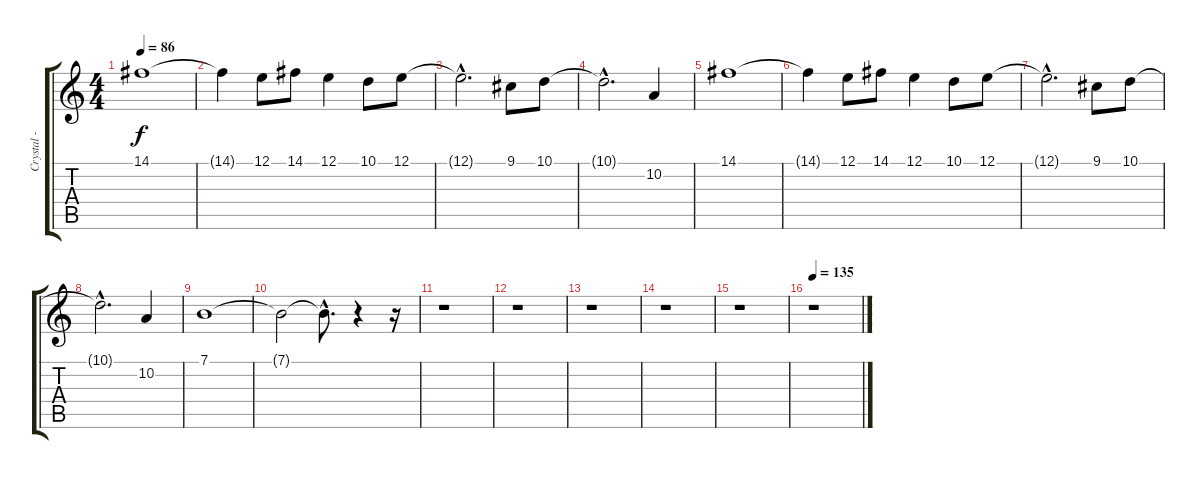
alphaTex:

\track ("Crystal - Sherinian" "Crystal - ") {instrument fx3crystal}
\staff {score tabs}
\tuning (E4 B3 G3 D3 A2 E2) {hide}
\ts (4 4)
\tempo 86
\clef g2
\ks c
14.1.1{dy f} |
14.1{t}.4 12.1.8 14.1.8 12.1.4 10.1.8 12.1.8 |
12.1{hac t}.2{d} 9.1.8 10.1.8 |
10.1{hac t}.2{d} 10.2.4 |
14.1.1 |
14.1{t}.4 12.1.8 14.1.8 12.1.4 10.1.8 12.1.8 |
12.1{hac t}.2{d} 9.1.8 10.1.8 |
10.1{hac t}.2{d} 10.2.4 |
7.1.1 |
7.1{t}.2 7.1{hac t}.8{d} r.4 r.16 |
r.1 |
r.1 |
r.1 |
r.1 |
r.1 |
\tempo 135
r.1
